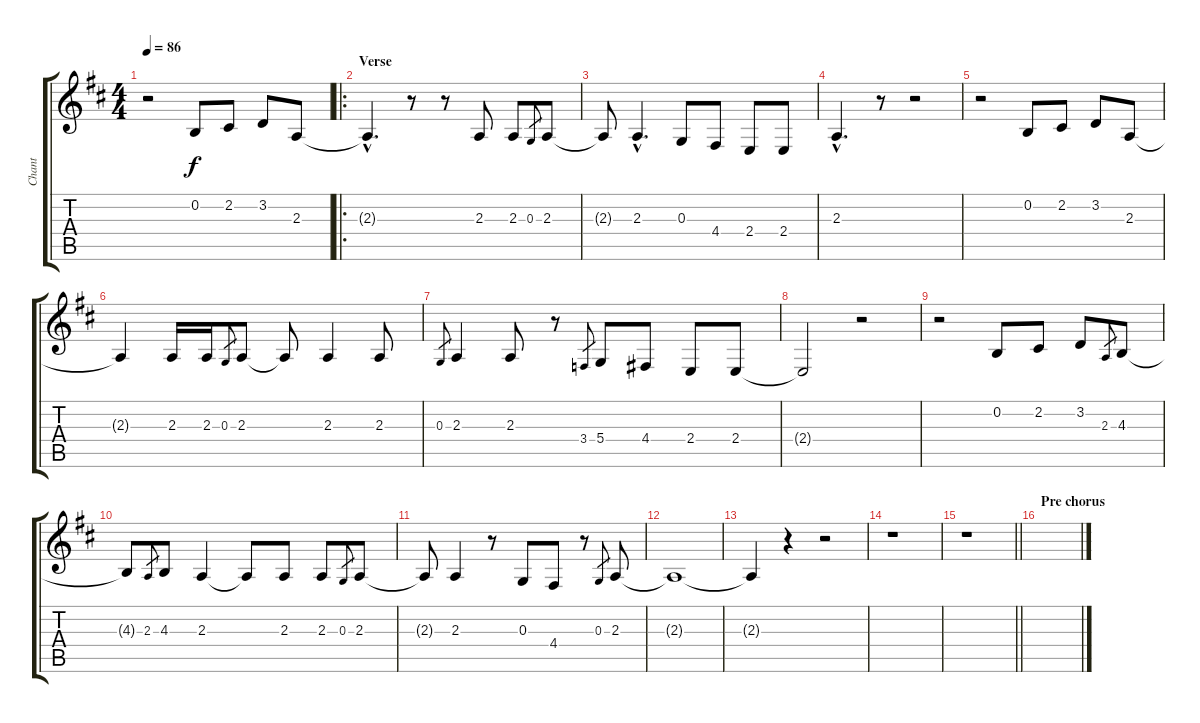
\track ("Chant" "Chant") {instrument lead6voice}
\staff {score tabs}
\tuning (E4 B3 G3 D3 A2 E2) {hide}
\ts (4 4)
\tempo 86
\clef g2
\ks d
r.2{dy f instrument lead6voice} 0.2.8 2.2.8 3.2.8 2.3.8 |
\ro
\section ("" "Verse")
2.3{hac t}.4{d} r.8 r.8 2.3.8 2.3.8 0.3.8{gr} 2.3.8 |
2.3{t}.8 2.3{hac}.4{d} 0.3.8 4.4.8 2.4.8 2.4.8 |
2.3{hac}.4{d} r.8 r.2 |
r.2 0.2.8 2.2.8 3.2.8 2.3.8 |
2.3{t}.4 2.3.16 2.3.16 0.3.8{gr} 2.3.8 2.3{t}.8 2.3.4 2.3.8 |
0.3.8{gr} 2.3.4 2.3.8 r.8 3.4.8{gr} 5.4.8 4.4.8 2.4.8 2.4.8 |
2.4{t}.2 r.2 |
r.2 0.2.8 2.2.8 3.2.8 2.3.8{gr} 4.3.8 |
4.3{t}.8 2.3.8{gr} 4.3.8 2.3.4 2.3{t}.8 2.3.8 2.3.8 0.3.8{gr} 2.3.8 |
2.3{t}.8 2.3.4 r.8 0.3.8 4.4.8 r.8 0.3.8{gr} 2.3.8 |
2.3{t}.1 |
2.3{t}.4 r.4 r.2 |
r.1 |
\barLineRight lightlight
r.1 |
\section ("" "Pre chorus")
